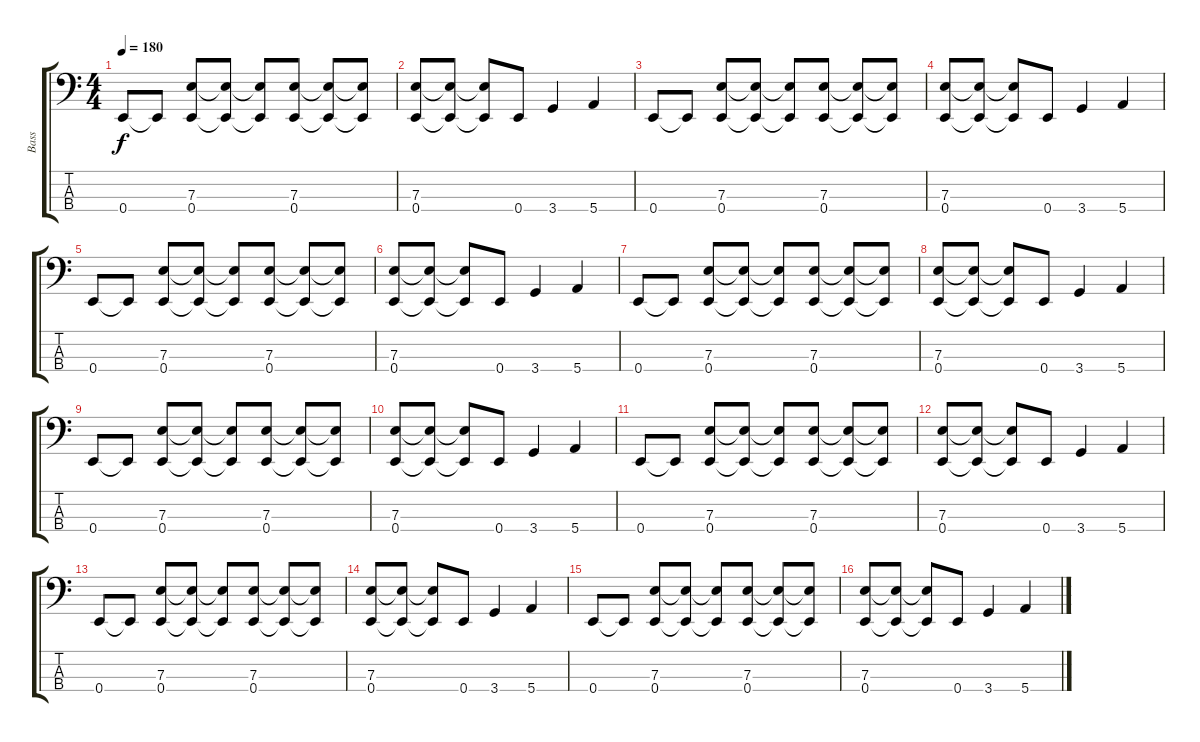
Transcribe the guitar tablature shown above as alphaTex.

\track ("Bass" "Bass") {instrument electricbasspick}
\staff {score tabs}
\tuning (G2 D2 A1 E1) {hide}
\ts (4 4)
\tempo 180
\clef f4
\ks c
0.4.8{dy f} 0.4{t}.8 (7.3 0.4).8 (7.3{t} 0.4{t}).8 (7.3{t} 0.4{t}).8 (7.3 0.4).8 (7.3{t} 0.4{t}).8 (7.3{t} 0.4{t}).8 |
(7.3 0.4).8 (7.3{t} 0.4{t}).8 (7.3{t} 0.4{t}).8 0.4.8 3.4.4 5.4.4 |
0.4.8 0.4{t}.8 (7.3 0.4).8 (7.3{t} 0.4{t}).8 (7.3{t} 0.4{t}).8 (7.3 0.4).8 (7.3{t} 0.4{t}).8 (7.3{t} 0.4{t}).8 |
(7.3 0.4).8 (7.3{t} 0.4{t}).8 (7.3{t} 0.4{t}).8 0.4.8 3.4.4 5.4.4 |
0.4.8 0.4{t}.8 (7.3 0.4).8 (7.3{t} 0.4{t}).8 (7.3{t} 0.4{t}).8 (7.3 0.4).8 (7.3{t} 0.4{t}).8 (7.3{t} 0.4{t}).8 |
(7.3 0.4).8 (7.3{t} 0.4{t}).8 (7.3{t} 0.4{t}).8 0.4.8 3.4.4 5.4.4 |
0.4.8 0.4{t}.8 (7.3 0.4).8 (7.3{t} 0.4{t}).8 (7.3{t} 0.4{t}).8 (7.3 0.4).8 (7.3{t} 0.4{t}).8 (7.3{t} 0.4{t}).8 |
(7.3 0.4).8 (7.3{t} 0.4{t}).8 (7.3{t} 0.4{t}).8 0.4.8 3.4.4 5.4.4 |
0.4.8 0.4{t}.8 (7.3 0.4).8 (7.3{t} 0.4{t}).8 (7.3{t} 0.4{t}).8 (7.3 0.4).8 (7.3{t} 0.4{t}).8 (7.3{t} 0.4{t}).8 |
(7.3 0.4).8 (7.3{t} 0.4{t}).8 (7.3{t} 0.4{t}).8 0.4.8 3.4.4 5.4.4 |
0.4.8 0.4{t}.8 (7.3 0.4).8 (7.3{t} 0.4{t}).8 (7.3{t} 0.4{t}).8 (7.3 0.4).8 (7.3{t} 0.4{t}).8 (7.3{t} 0.4{t}).8 |
(7.3 0.4).8 (7.3{t} 0.4{t}).8 (7.3{t} 0.4{t}).8 0.4.8 3.4.4 5.4.4 |
0.4.8 0.4{t}.8 (7.3 0.4).8 (7.3{t} 0.4{t}).8 (7.3{t} 0.4{t}).8 (7.3 0.4).8 (7.3{t} 0.4{t}).8 (7.3{t} 0.4{t}).8 |
(7.3 0.4).8 (7.3{t} 0.4{t}).8 (7.3{t} 0.4{t}).8 0.4.8 3.4.4 5.4.4 |
0.4.8 0.4{t}.8 (7.3 0.4).8 (7.3{t} 0.4{t}).8 (7.3{t} 0.4{t}).8 (7.3 0.4).8 (7.3{t} 0.4{t}).8 (7.3{t} 0.4{t}).8 |
(7.3 0.4).8 (7.3{t} 0.4{t}).8 (7.3{t} 0.4{t}).8 0.4.8 3.4.4 5.4.4
